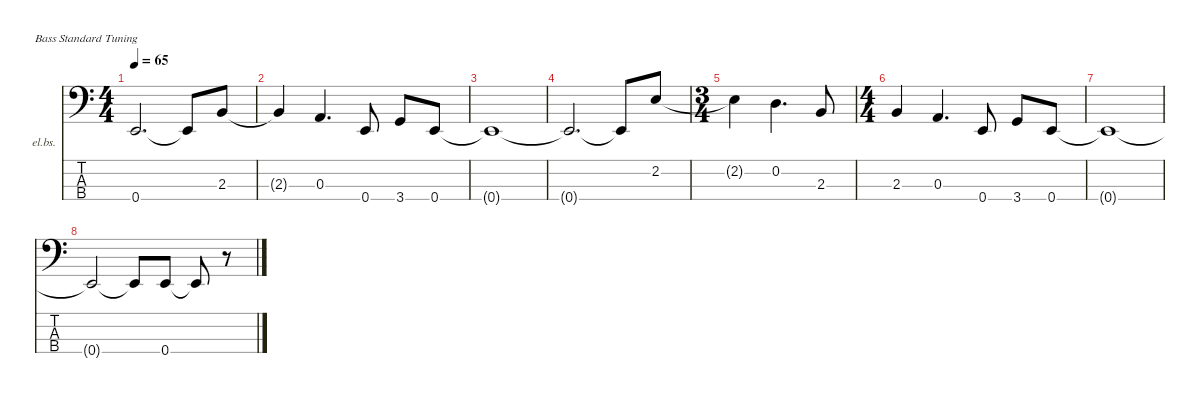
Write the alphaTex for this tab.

\hideDynamics
\bracketExtendMode nobrackets
\firstSystemTrackNameOrientation horizontal
\otherSystemsTrackNameOrientation horizontal
\track ("Bass" "el.bs.") {instrument electricbassfinger}
\staff {score tabs}
\tuning (G2 D2 A1 E1)
\ts (4 4)
\tempo 65
\clef f4
\ks aminor
0.4{t}.2{d dy ff beam Up} 0.4{t}.8{beam Up} 2.3.8{beam Up} |
2.3{t}.4{beam Up} 0.3.4{d beam Up} 0.4.8{beam Up} 3.4.8{beam Up} 0.4.8{beam Up} |
0.4{t}.1{beam Up} |
0.4{t}.2{d beam Up} 0.4{t}.8{beam Up} 2.2.8{beam Up} |
\ts (3 4)
2.2{t}.4{beam Down} 0.2.4{d beam Down} 2.3.8{beam Up} |
\ts (4 4)
2.3.4{beam Up} 0.3.4{d beam Up} 0.4.8{beam Up} 3.4.8{beam Up} 0.4.8{beam Up} |
0.4{t}.1{beam Up} |
0.4{t}.2{beam Up} 0.4{t}.8{beam Up} 0.4.8{beam Up} 0.4{t}.8{beam Up} r.8{beam Up}
